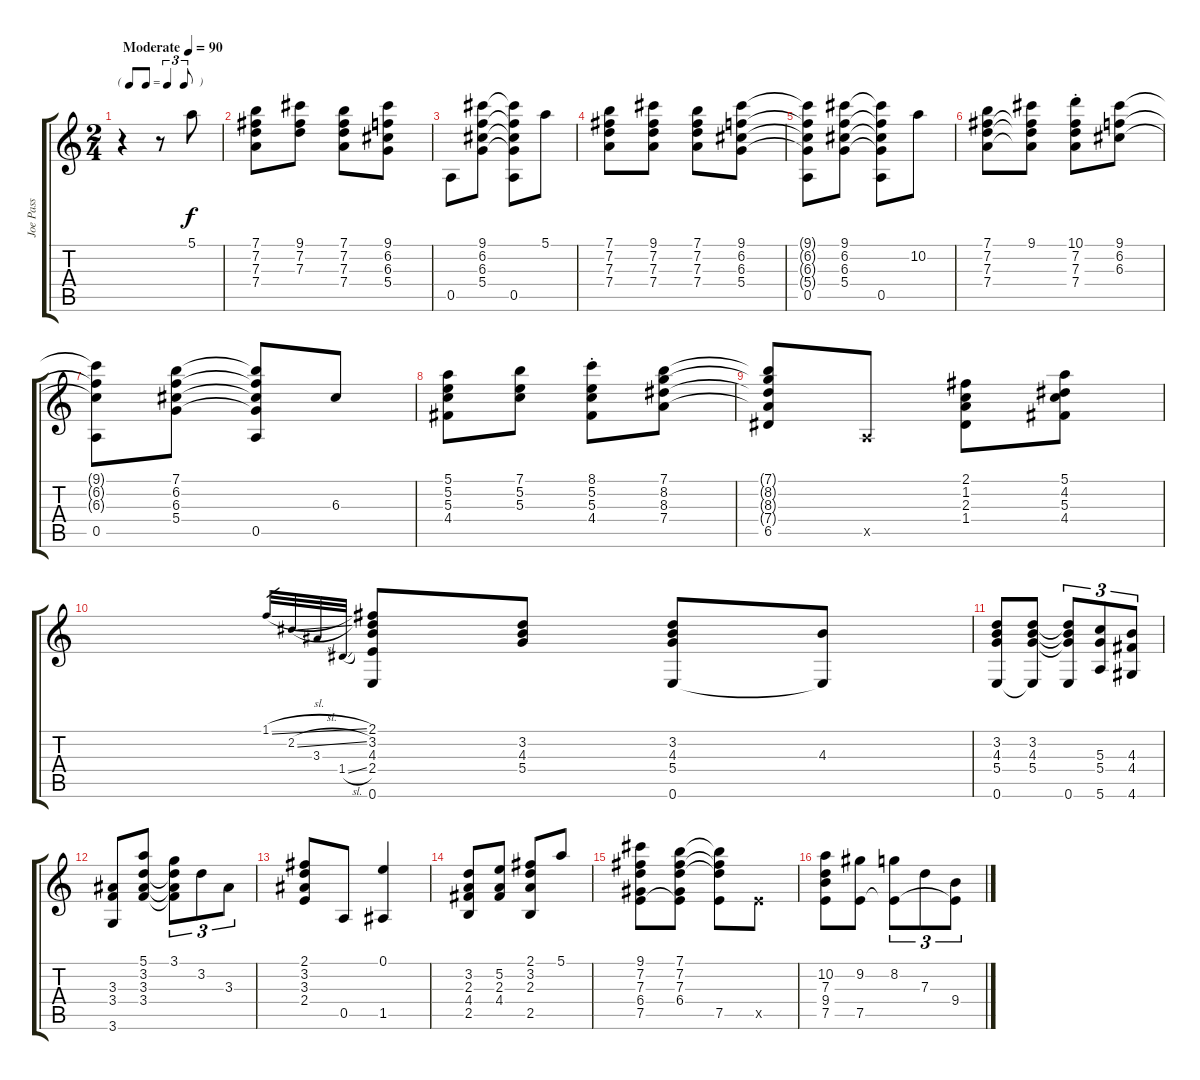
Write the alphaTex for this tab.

\track ("Joe Pass" "Joe Pass") {instrument electricguitarjazz}
\staff {score tabs}
\tuning (E4 B3 G3 D3 A2 E2) {hide}
\ts (2 4)
\tf triplet8th
\tempo (90 "Moderate")
\clef g2
\ks c
r.4{dy f instrument electricguitarjazz} r.8 5.1.8 |
(7.1 7.2 7.3 7.4).8 (9.1 7.2 7.3).8 (7.1 7.2 7.3 7.4).8 (9.1 6.2 6.3 5.4).8 |
0.5.8 (9.1 6.2 6.3 5.4).8 (9.1{t} 6.2{t} 6.3{t} 5.4{t} 0.5).8 5.1.8 |
(7.1 7.2 7.3 7.4).8 (9.1 7.2 7.3 7.4).8 (7.1 7.2 7.3 7.4).8 (9.1 6.2 6.3 5.4).8 |
(9.1{t} 6.2{t} 6.3{t} 5.4{t} 0.5).8 (9.1 6.2 6.3 5.4).8 (9.1{t} 6.2{t} 6.3{t} 5.4{t} 0.5).8 10.2.8 |
(7.1 7.2 7.3 7.4).8 (9.1 7.2{t} 7.3{t} 7.4{t}).8 (10.1{st} 7.2{st} 7.3{st} 7.4{st}).8 (9.1 6.2 6.3).8 |
(9.1{t} 6.2{t} 6.3{t} 0.5).8 (7.1 6.2 6.3 5.4).8 (7.1{t} 6.2{t} 6.3{t} 5.4{t} 0.5).8 6.3.8 |
(5.1 5.2 5.3 4.4).8 (7.1 5.2 5.3).8 (8.1{st} 5.2{st} 5.3{st} 4.4{st}).8 (7.1 8.2 8.3 7.4).8 |
(7.1{t} 8.2{t} 8.3{t} 7.4{t} 6.5).8 0.5{x}.8 (2.1 1.2 2.3 1.4).8 (5.1 4.2 5.3 4.4).8 |
1.1{sl}.32{gr} 2.2{sl}.32{gr} 3.3.32{gr} 1.4{sl}.32{gr} (2.1 3.2 4.3 2.4 0.6).8 (3.2 4.3 5.4).8 (3.2 4.3 5.4 0.6).8 (4.3 0.6{t}).8 |
(3.2 4.3 5.4 0.6).8 (3.2 4.3 5.4 0.6{t}).8 (3.2{t} 4.3{t} 5.4{t} 0.6).8{tu (3 2)} (5.3 5.4 5.6).8{tu (3 2)} (4.3 4.4 4.6).8{tu (3 2)} |
(3.3 3.4 3.6).8 (5.1 3.2 3.3 3.4).8 (3.1 3.2{t} 3.3{t} 3.4{t}).8{tu (3 2)} 3.2.8{tu (3 2)} 3.3.8{tu (3 2)} |
(2.1 3.2 3.3 2.4).8 0.5.8 (0.1 1.5).4 |
(3.2 2.3 4.4 2.5).8 (5.2 2.3 4.4).8 (2.1 3.2 2.3 2.5).8 5.1.8 |
(9.1 7.2 7.3 6.4 7.5).8 (7.1 7.2 7.3 6.4 7.5{t}).8 (7.1{t} 7.2{t} 7.3{t} 7.5).8 7.5{x}.8 |
(10.2 7.3 9.4 7.5).8 (9.2 7.5).8 (8.2 7.5{t}).8{tu (3 2)} 7.3.8{tu (3 2)} (9.4 7.5{t}).8{tu (3 2)}
